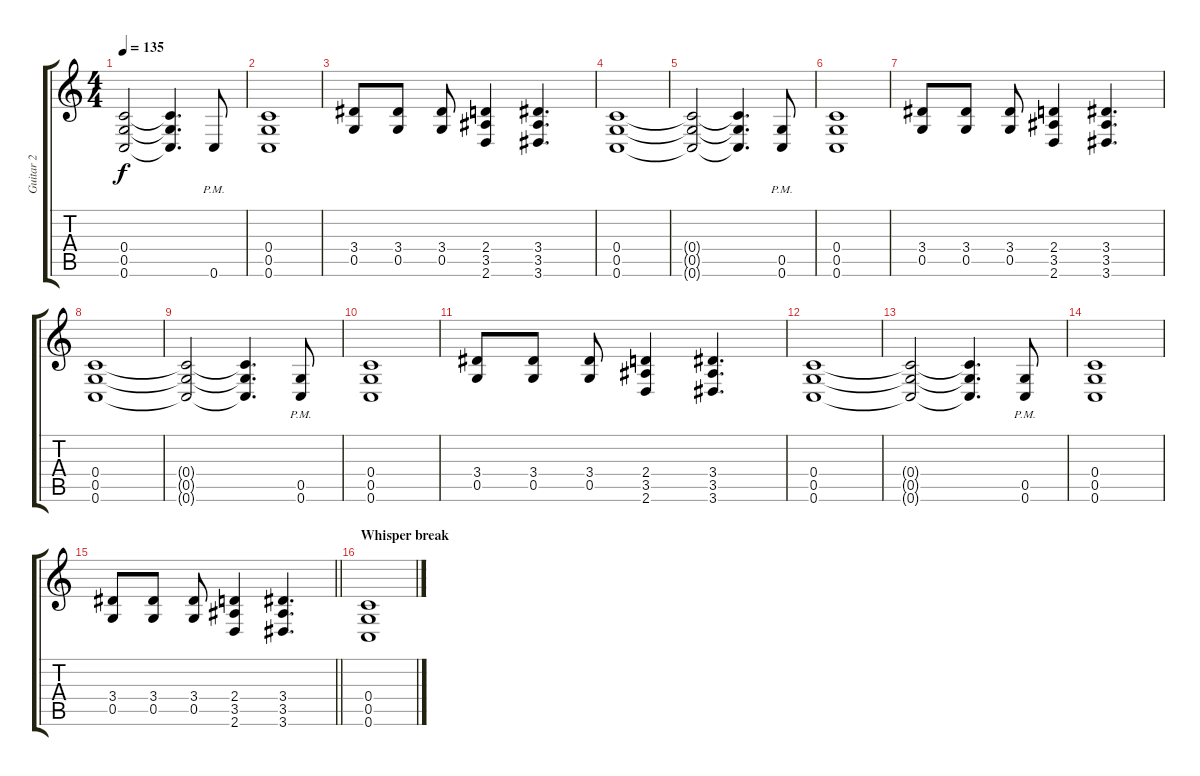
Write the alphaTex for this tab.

\track ("Guitar 2" "Guitar 2") {instrument overdrivenguitar}
\staff {score tabs}
\tuning (D4 A3 F3 C3 G2 C2) {hide}
\ts (4 4)
\tempo 135
\clef g2
\ks c
(0.4{t} 0.5{t} 0.6{t}).2{dy f} (0.4{t} 0.5{t} 0.6{t}).4{d} 0.6{pm}.8 |
(0.4 0.5 0.6).1 |
(3.4 0.5).8 (3.4 0.5).8 (3.4 0.5).8 (2.4 3.5 2.6).4 (3.4 3.5 3.6).4{d} |
(0.4 0.5 0.6).1 |
(0.4{t} 0.5{t} 0.6{t}).2 (0.4{t} 0.5{t} 0.6{t}).4{d} (0.5{pm} 0.6{pm}).8 |
(0.4 0.5 0.6).1 |
(3.4 0.5).8 (3.4 0.5).8 (3.4 0.5).8 (2.4 3.5 2.6).4 (3.4 3.5 3.6).4{d} |
(0.4 0.5 0.6).1 |
(0.4{t} 0.5{t} 0.6{t}).2 (0.4{t} 0.5{t} 0.6{t}).4{d} (0.5{pm} 0.6{pm}).8 |
(0.4 0.5 0.6).1 |
(3.4 0.5).8 (3.4 0.5).8 (3.4 0.5).8 (2.4 3.5 2.6).4 (3.4 3.5 3.6).4{d} |
(0.4 0.5 0.6).1 |
(0.4{t} 0.5{t} 0.6{t}).2 (0.4{t} 0.5{t} 0.6{t}).4{d} (0.5{pm} 0.6{pm}).8 |
(0.4 0.5 0.6).1 |
\barLineRight lightlight
(3.4 0.5).8 (3.4 0.5).8 (3.4 0.5).8 (2.4 3.5 2.6).4 (3.4 3.5 3.6).4{d} |
\section ("" "Whisper break")
(0.4 0.5 0.6).1
